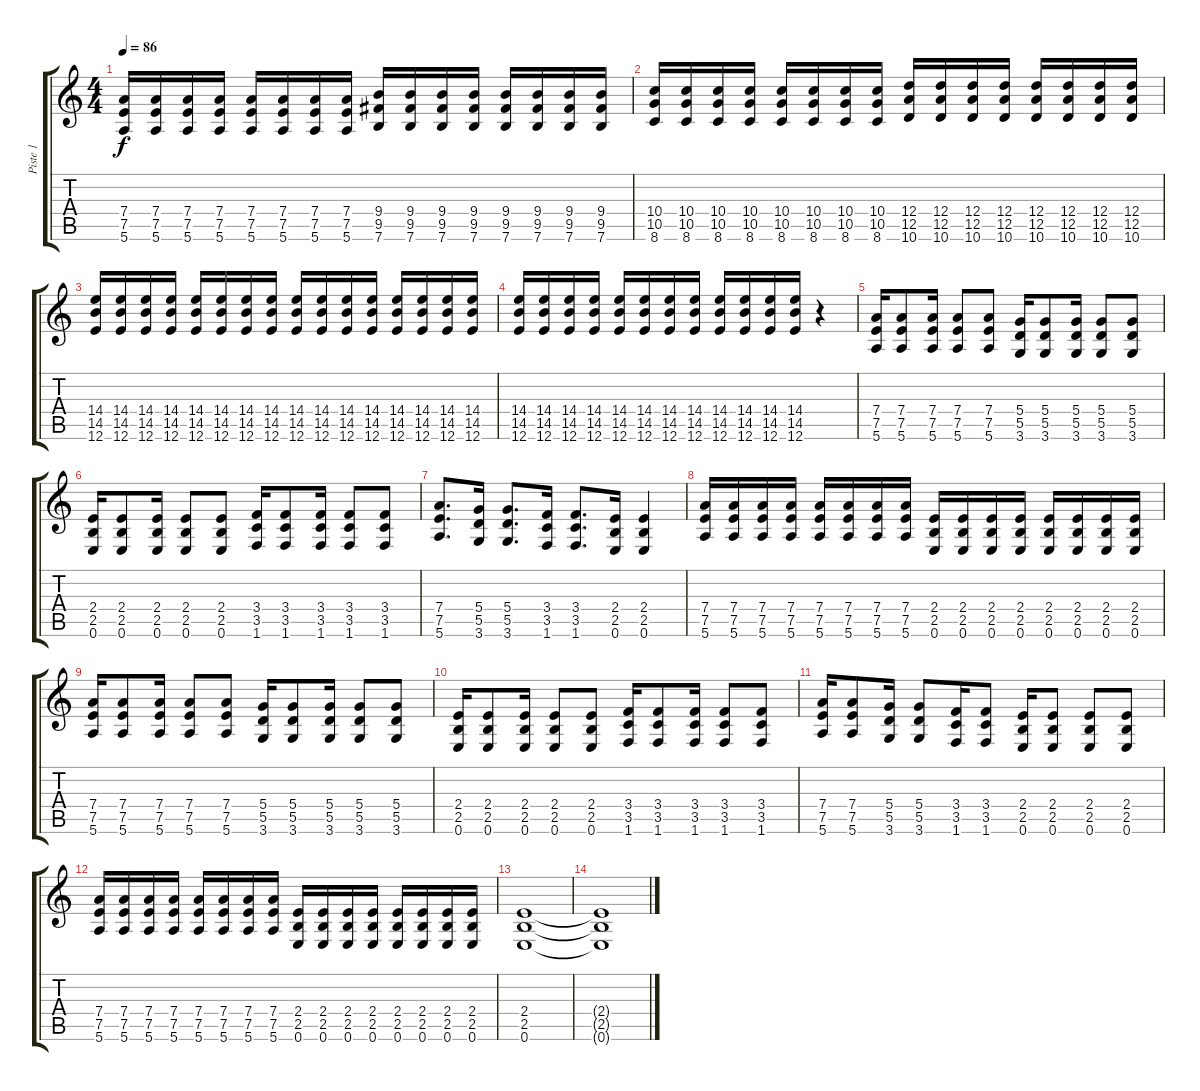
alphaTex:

\track ("Piste 1" "Piste 1") {instrument electricguitarclean}
\staff {score tabs}
\tuning (E4 B3 G3 D3 A2 E2) {hide}
\ts (4 4)
\tempo 86
\clef g2
\ks c
(7.4 7.5 5.6).16{dy f} (7.4 7.5 5.6).16 (7.4 7.5 5.6).16 (7.4 7.5 5.6).16 (7.4 7.5 5.6).16 (7.4 7.5 5.6).16 (7.4 7.5 5.6).16 (7.4 7.5 5.6).16 (9.4 9.5 7.6).16 (9.4 9.5 7.6).16 (9.4 9.5 7.6).16 (9.4 9.5 7.6).16 (9.4 9.5 7.6).16 (9.4 9.5 7.6).16 (9.4 9.5 7.6).16 (9.4 9.5 7.6).16 |
(10.4 10.5 8.6).16 (10.4 10.5 8.6).16 (10.4 10.5 8.6).16 (10.4 10.5 8.6).16 (10.4 10.5 8.6).16 (10.4 10.5 8.6).16 (10.4 10.5 8.6).16 (10.4 10.5 8.6).16 (12.4 12.5 10.6).16 (12.4 12.5 10.6).16 (12.4 12.5 10.6).16 (12.4 12.5 10.6).16 (12.4 12.5 10.6).16 (12.4 12.5 10.6).16 (12.4 12.5 10.6).16 (12.4 12.5 10.6).16 |
(14.4 14.5 12.6).16 (14.4 14.5 12.6).16 (14.4 14.5 12.6).16 (14.4 14.5 12.6).16 (14.4 14.5 12.6).16 (14.4 14.5 12.6).16 (14.4 14.5 12.6).16 (14.4 14.5 12.6).16 (14.4 14.5 12.6).16 (14.4 14.5 12.6).16 (14.4 14.5 12.6).16 (14.4 14.5 12.6).16 (14.4 14.5 12.6).16 (14.4 14.5 12.6).16 (14.4 14.5 12.6).16 (14.4 14.5 12.6).16 |
(14.4 14.5 12.6).16 (14.4 14.5 12.6).16 (14.4 14.5 12.6).16 (14.4 14.5 12.6).16 (14.4 14.5 12.6).16 (14.4 14.5 12.6).16 (14.4 14.5 12.6).16 (14.4 14.5 12.6).16 (14.4 14.5 12.6).16 (14.4 14.5 12.6).16 (14.4 14.5 12.6).16 (14.4 14.5 12.6).16 r.4 |
(7.4 7.5 5.6).16 (7.4 7.5 5.6).8 (7.4 7.5 5.6).16 (7.4 7.5 5.6).8 (7.4 7.5 5.6).8 (5.4 5.5 3.6).16 (5.4 5.5 3.6).8 (5.4 5.5 3.6).16 (5.4 5.5 3.6).8 (5.4 5.5 3.6).8 |
(2.4 2.5 0.6).16 (2.4 2.5 0.6).8 (2.4 2.5 0.6).16 (2.4 2.5 0.6).8 (2.4 2.5 0.6).8 (3.4 3.5 1.6).16 (3.4 3.5 1.6).8 (3.4 3.5 1.6).16 (3.4 3.5 1.6).8 (3.4 3.5 1.6).8 |
(7.4 7.5 5.6).8{d} (5.4 5.5 3.6).16 (5.4 5.5 3.6).8{d} (3.4 3.5 1.6).16 (3.4 3.5 1.6).8{d} (2.4 2.5 0.6).16 (2.4 2.5 0.6).4 |
(7.4 7.5 5.6).16 (7.4 7.5 5.6).16 (7.4 7.5 5.6).16 (7.4 7.5 5.6).16 (7.4 7.5 5.6).16 (7.4 7.5 5.6).16 (7.4 7.5 5.6).16 (7.4 7.5 5.6).16 (2.4 2.5 0.6).16 (2.4 2.5 0.6).16 (2.4 2.5 0.6).16 (2.4 2.5 0.6).16 (2.4 2.5 0.6).16 (2.4 2.5 0.6).16 (2.4 2.5 0.6).16 (2.4 2.5 0.6).16 |
(7.4 7.5 5.6).16 (7.4 7.5 5.6).8 (7.4 7.5 5.6).16 (7.4 7.5 5.6).8 (7.4 7.5 5.6).8 (5.4 5.5 3.6).16 (5.4 5.5 3.6).8 (5.4 5.5 3.6).16 (5.4 5.5 3.6).8 (5.4 5.5 3.6).8 |
(2.4 2.5 0.6).16 (2.4 2.5 0.6).8 (2.4 2.5 0.6).16 (2.4 2.5 0.6).8 (2.4 2.5 0.6).8 (3.4 3.5 1.6).16 (3.4 3.5 1.6).8 (3.4 3.5 1.6).16 (3.4 3.5 1.6).8 (3.4 3.5 1.6).8 |
(7.4 7.5 5.6).16 (7.4 7.5 5.6).8 (5.4 5.5 3.6).16 (5.4 5.5 3.6).8 (3.4 3.5 1.6).16 (3.4 3.5 1.6).8 (2.4 2.5 0.6).16 (2.4 2.5 0.6).8 (2.4 2.5 0.6).8 (2.4 2.5 0.6).8 |
(7.4 7.5 5.6).16 (7.4 7.5 5.6).16 (7.4 7.5 5.6).16 (7.4 7.5 5.6).16 (7.4 7.5 5.6).16 (7.4 7.5 5.6).16 (7.4 7.5 5.6).16 (7.4 7.5 5.6).16 (2.4 2.5 0.6).16 (2.4 2.5 0.6).16 (2.4 2.5 0.6).16 (2.4 2.5 0.6).16 (2.4 2.5 0.6).16 (2.4 2.5 0.6).16 (2.4 2.5 0.6).16 (2.4 2.5 0.6).16 |
(2.4 2.5 0.6).1 |
(2.4{t} 2.5{t} 0.6{t}).1
